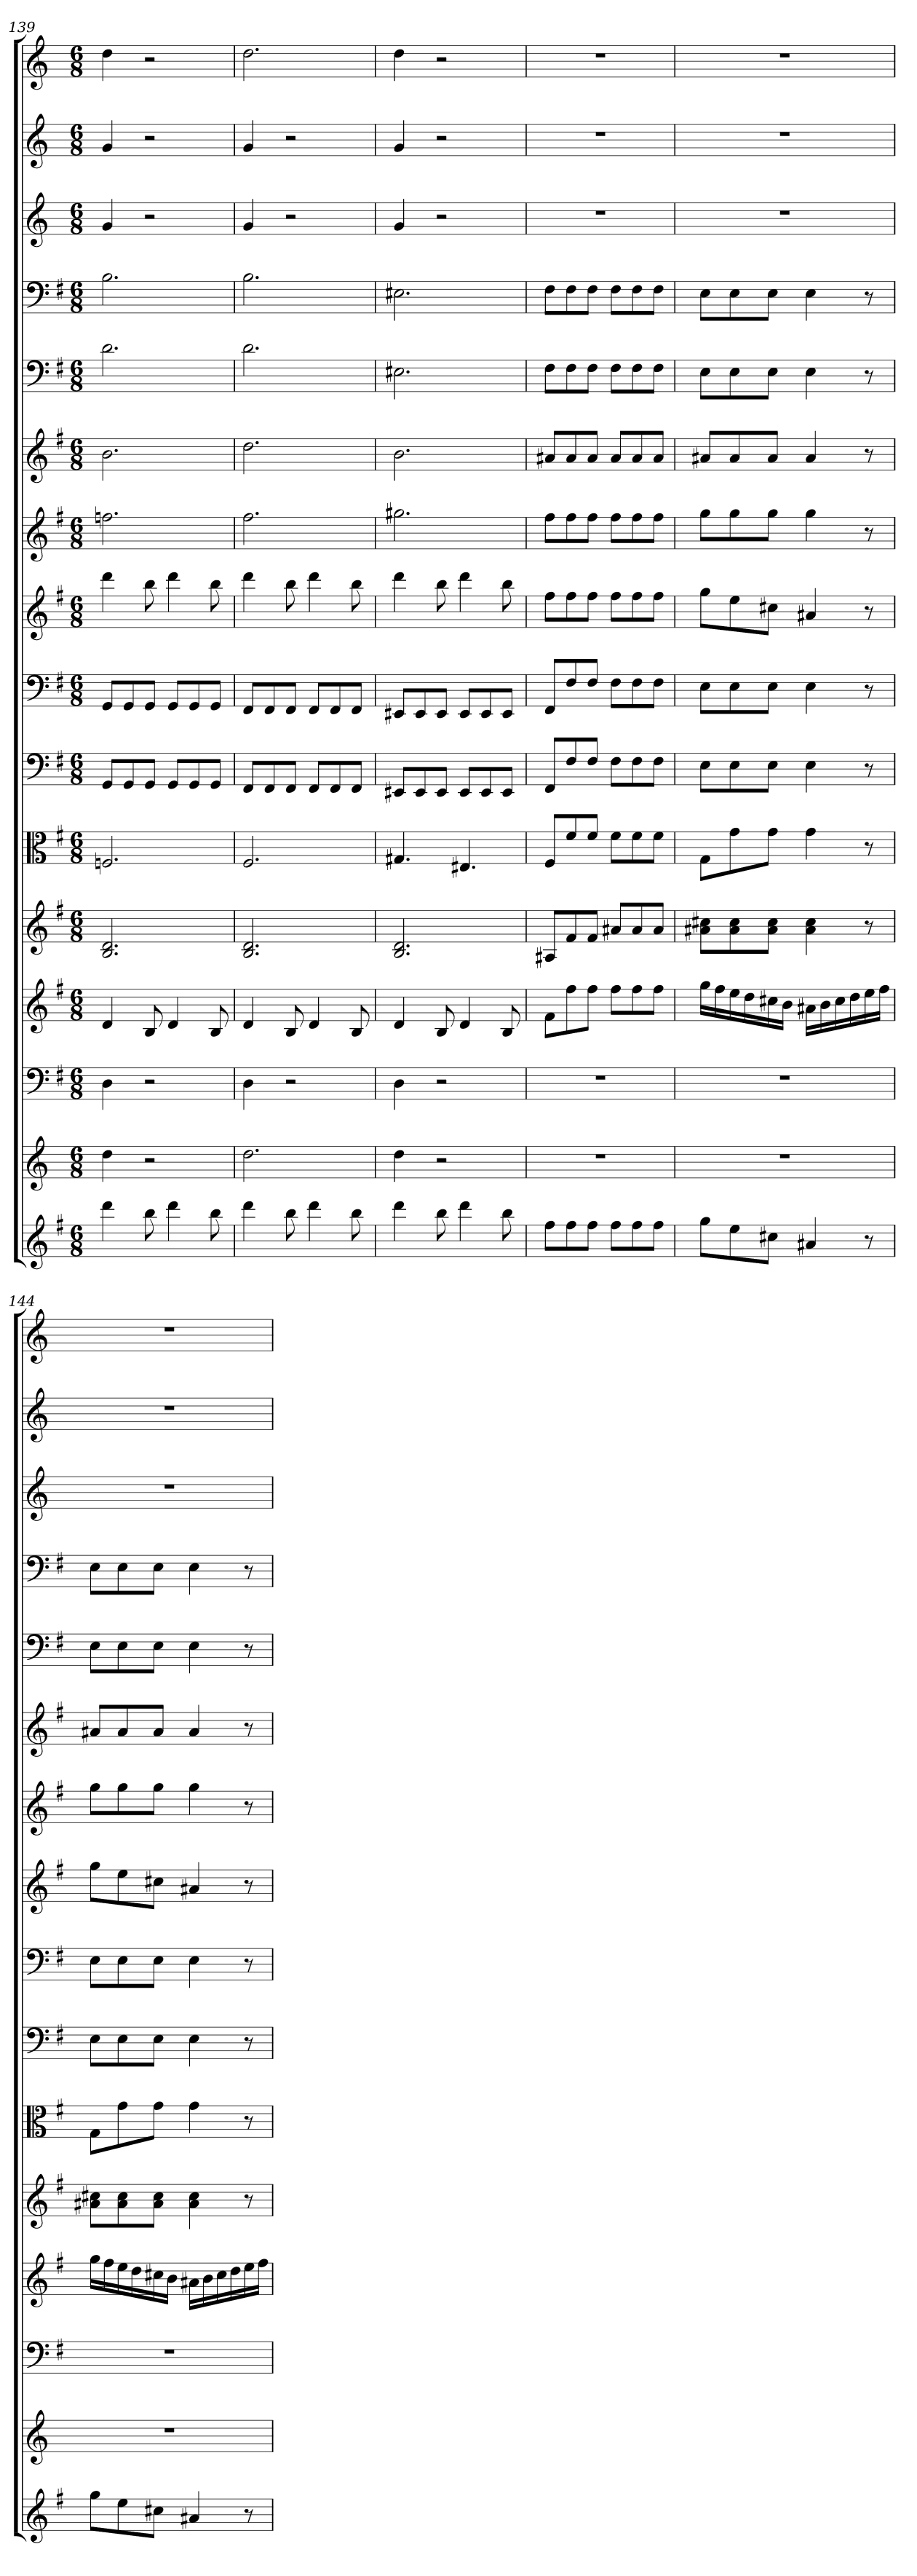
**kern	**kern	**kern	**kern	**kern	**kern	**kern	**kern	**kern	**kern	**kern	**kern	**kern	**kern	**kern	**kern
*part16	*part15	*part14	*part13	*part12	*part11	*part10	*part9	*part8	*part7	*part6	*part5	*part4	*part3	*part2	*part1
*staff16	*staff15	*staff14	*staff13	*staff12	*staff11	*staff10	*staff9	*staff8	*staff7	*staff6	*staff5	*staff4	*staff3	*staff2	*staff1
*	*	*clefF4	*	*	*clefC3	*clefF4	*clefF4	*	*	*	*clefF4	*clefF4	*	*	*
*k[f#]	*k[]	*k[f#]	*k[f#]	*k[f#]	*k[f#]	*k[f#]	*k[f#]	*k[f#]	*k[f#]	*k[f#]	*k[f#]	*k[f#]	*k[]	*k[]	*k[]
*M6/8	*M6/8	*M6/8	*M6/8	*M6/8	*M6/8	*M6/8	*M6/8	*M6/8	*M6/8	*M6/8	*M6/8	*M6/8	*M6/8	*M6/8	*M6/8
=139	=139	=139	=139	=139	=139	=139	=139	=139	=139	=139	=139	=139	=139	=139	=139
4ddd	4dd	4D	4d	2.B 2.d	2.Fn	8GG/L	8GG/L	4ddd	2.ffn	2.b	2.d	2.B	4g	4g	4dd
.	.	.	.	.	.	8GG/	8GG/	.	.	.	.	.	.	.	.
8bb	2r	2r	8B	.	.	8GG/J	8GG/J	8bb	.	.	.	.	2r	2r	2r
4ddd	.	.	4d	.	.	8GG/L	8GG/L	4ddd	.	.	.	.	.	.	.
.	.	.	.	.	.	8GG/	8GG/	.	.	.	.	.	.	.	.
8bb	.	.	8B	.	.	8GG/J	8GG/J	8bb	.	.	.	.	.	.	.
=140	=140	=140	=140	=140	=140	=140	=140	=140	=140	=140	=140	=140	=140	=140	=140
4ddd	2.dd	4D	4d	2.B 2.d	2.F#	8FF#/L	8FF#/L	4ddd	2.ff#	2.dd	2.d	2.B	4g	4g	2.dd
.	.	.	.	.	.	8FF#/	8FF#/	.	.	.	.	.	.	.	.
8bb	.	2r	8B	.	.	8FF#/J	8FF#/J	8bb	.	.	.	.	2r	2r	.
4ddd	.	.	4d	.	.	8FF#/L	8FF#/L	4ddd	.	.	.	.	.	.	.
.	.	.	.	.	.	8FF#/	8FF#/	.	.	.	.	.	.	.	.
8bb	.	.	8B	.	.	8FF#/J	8FF#/J	8bb	.	.	.	.	.	.	.
=141	=141	=141	=141	=141	=141	=141	=141	=141	=141	=141	=141	=141	=141	=141	=141
4ddd	4dd	4D	4d	2.B 2.d	4.G#X	8EE#X/L	8EE#X/L	4ddd	2.gg#X	2.b	2.E#X	2.E#X	4g	4g	4dd
.	.	.	.	.	.	8EE#/	8EE#/	.	.	.	.	.	.	.	.
8bb	2r	2r	8B	.	.	8EE#/J	8EE#/J	8bb	.	.	.	.	2r	2r	2r
4ddd	.	.	4d	.	4.E#X	8EE#/L	8EE#/L	4ddd	.	.	.	.	.	.	.
.	.	.	.	.	.	8EE#/	8EE#/	.	.	.	.	.	.	.	.
8bb	.	.	8B	.	.	8EE#/J	8EE#/J	8bb	.	.	.	.	.	.	.
=142	=142	=142	=142	=142	=142	=142	=142	=142	=142	=142	=142	=142	=142	=142	=142
8ff#L	2.r	2.r	8f#L	8A#XL	8F#/L	8FF#/L	8FF#/L	8ff#L	8ff#L	8a#XL	8F#\L	8F#\L	2.r	2.r	2.r
8ff#	.	.	8ff#	8f#	8f#/	8F#/	8F#/	8ff#	8ff#	8a#	8F#\	8F#\	.	.	.
8ff#J	.	.	8ff#J	8f#J	8f#/J	8F#/J	8F#/J	8ff#J	8ff#J	8a#J	8F#\J	8F#\J	.	.	.
8ff#L	.	.	8ff#L	8a#XL	8f#\L	8F#\L	8F#\L	8ff#L	8ff#L	8a#L	8F#\L	8F#\L	.	.	.
8ff#	.	.	8ff#	8a#	8f#\	8F#\	8F#\	8ff#	8ff#	8a#	8F#\	8F#\	.	.	.
8ff#J	.	.	8ff#J	8a#J	8f#\J	8F#\J	8F#\J	8ff#J	8ff#J	8a#J	8F#\J	8F#\J	.	.	.
=143	=143	=143	=143	=143	=143	=143	=143	=143	=143	=143	=143	=143	=143	=143	=143
8ggL	2.r	2.r	16ggLL	8a#X 8cc#XL	8G\L	8E\L	8E\L	8ggL	8ggL	8a#XL	8E\L	8E\L	2.r	2.r	2.r
.	.	.	16ff#	.	.	.	.	.	.	.	.	.	.	.	.
8ee	.	.	16ee	8a# 8cc#	8g\	8E\	8E\	8ee	8gg	8a#	8E\	8E\	.	.	.
.	.	.	16dd	.	.	.	.	.	.	.	.	.	.	.	.
8cc#XJ	.	.	16cc#X	8a# 8cc#J	8g\J	8E\J	8E\J	8cc#XJ	8ggJ	8a#J	8E\J	8E\J	.	.	.
.	.	.	16bJJ	.	.	.	.	.	.	.	.	.	.	.	.
4a#X	.	.	16a#XLL	4a# 4cc#	4g	4E	4E	4a#X	4gg	4a#	4E	4E	.	.	.
.	.	.	16b	.	.	.	.	.	.	.	.	.	.	.	.
.	.	.	16cc#	.	.	.	.	.	.	.	.	.	.	.	.
.	.	.	16dd	.	.	.	.	.	.	.	.	.	.	.	.
8r	.	.	16ee	8r	8r	8r	8r	8r	8r	8r	8r	8r	.	.	.
.	.	.	16ff#JJ	.	.	.	.	.	.	.	.	.	.	.	.
=144	=144	=144	=144	=144	=144	=144	=144	=144	=144	=144	=144	=144	=144	=144	=144
8ggL	2.r	2.r	16ggLL	8a#X 8cc#XL	8G\L	8E\L	8E\L	8ggL	8ggL	8a#XL	8E\L	8E\L	2.r	2.r	2.r
.	.	.	16ff#	.	.	.	.	.	.	.	.	.	.	.	.
8ee	.	.	16ee	8a# 8cc#	8g\	8E\	8E\	8ee	8gg	8a#	8E\	8E\	.	.	.
.	.	.	16dd	.	.	.	.	.	.	.	.	.	.	.	.
8cc#XJ	.	.	16cc#X	8a# 8cc#J	8g\J	8E\J	8E\J	8cc#XJ	8ggJ	8a#J	8E\J	8E\J	.	.	.
.	.	.	16bJJ	.	.	.	.	.	.	.	.	.	.	.	.
4a#X	.	.	16a#XLL	4a# 4cc#	4g	4E	4E	4a#X	4gg	4a#	4E	4E	.	.	.
.	.	.	16b	.	.	.	.	.	.	.	.	.	.	.	.
.	.	.	16cc#	.	.	.	.	.	.	.	.	.	.	.	.
.	.	.	16dd	.	.	.	.	.	.	.	.	.	.	.	.
8r	.	.	16ee	8r	8r	8r	8r	8r	8r	8r	8r	8r	.	.	.
.	.	.	16ff#JJ	.	.	.	.	.	.	.	.	.	.	.	.
=	=	=	=	=	=	=	=	=	=	=	=	=	=	=	=
*-	*-	*-	*-	*-	*-	*-	*-	*-	*-	*-	*-	*-	*-	*-	*-
